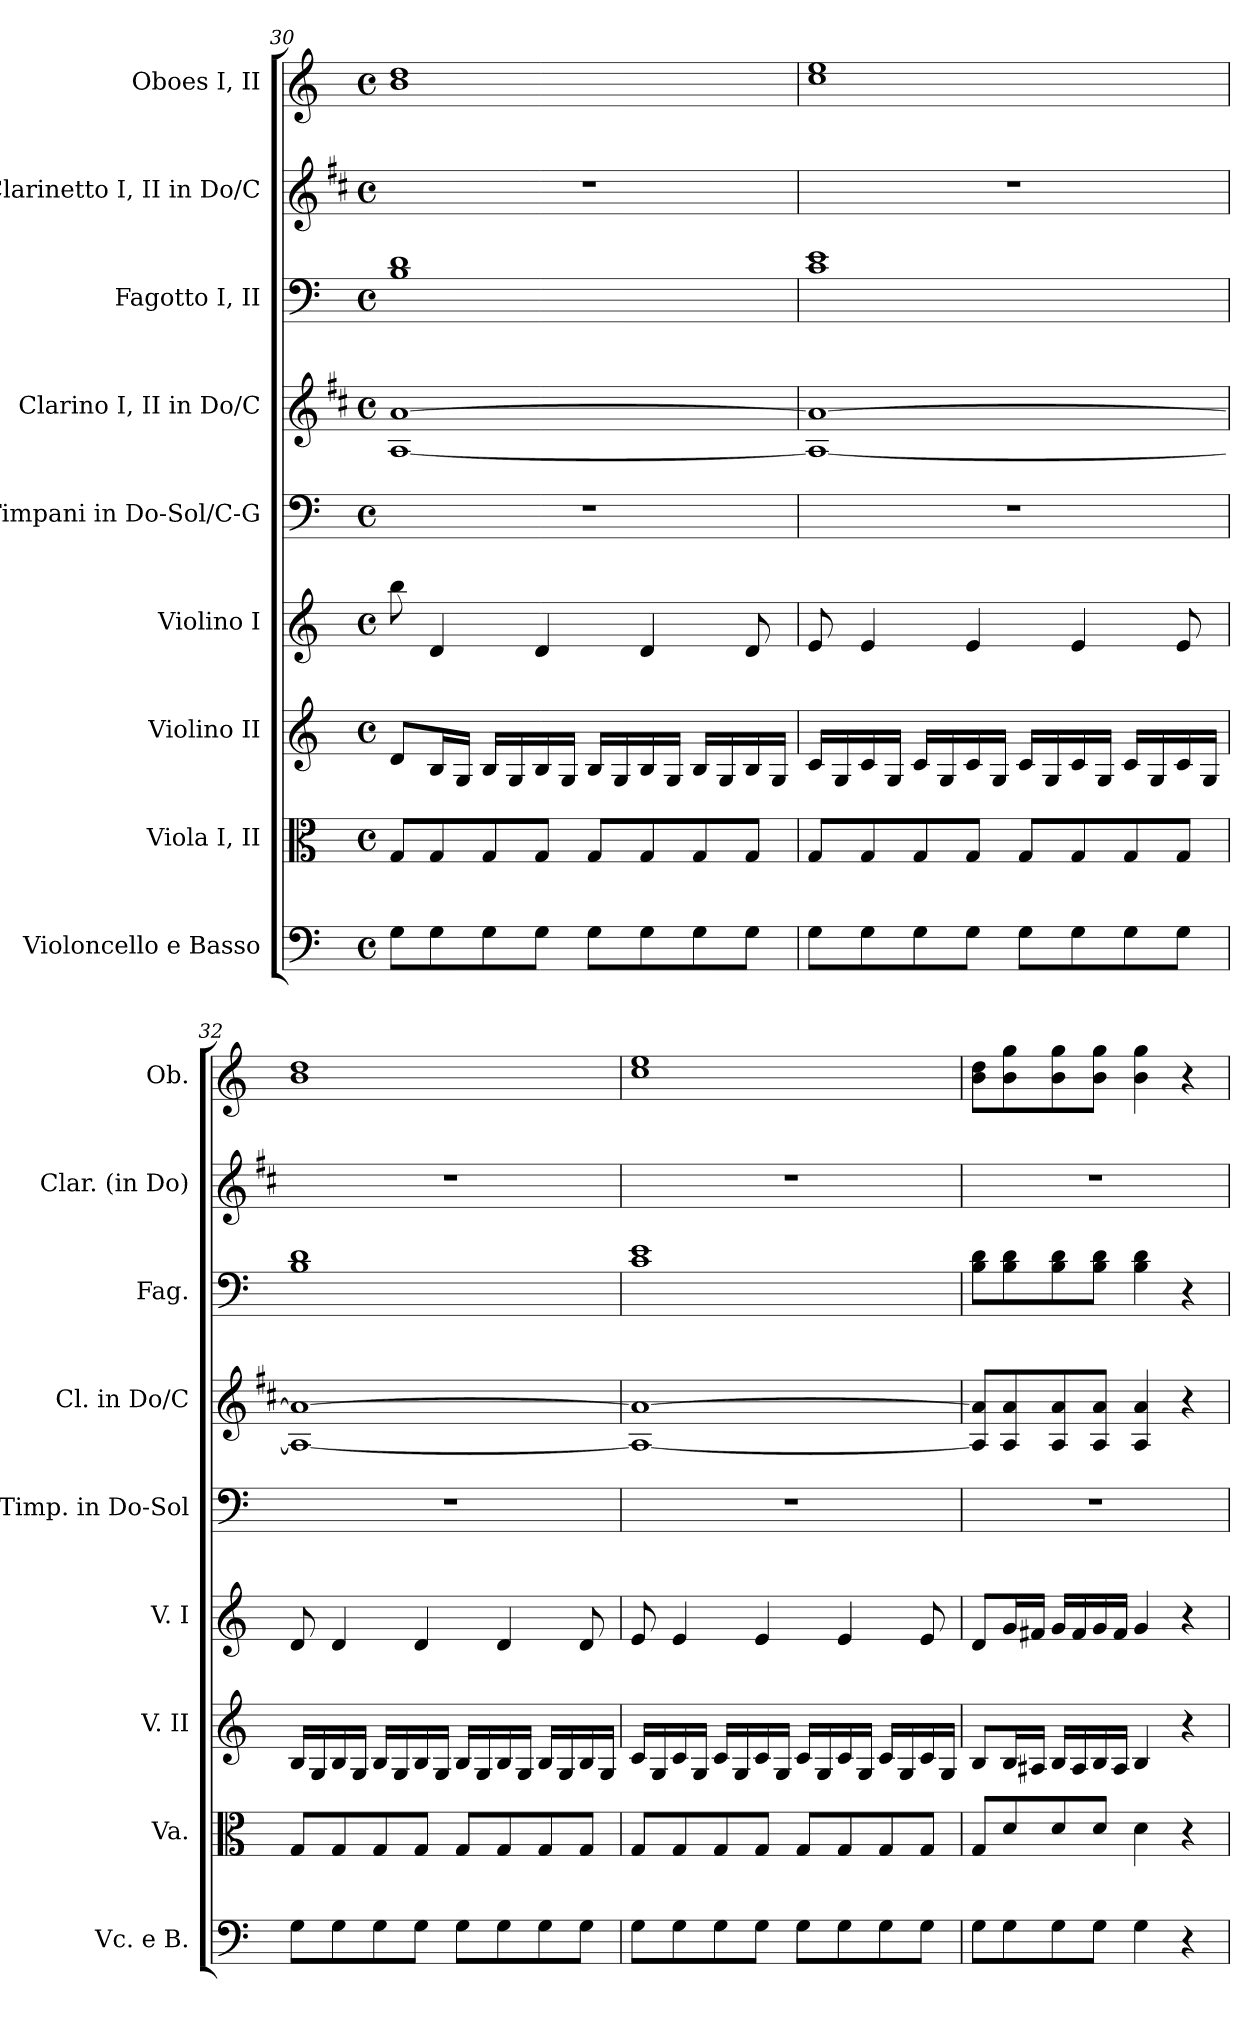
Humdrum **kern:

**kern	**kern	**kern	**kern	**kern	**kern	**kern	**kern	**kern
*part9	*part8	*part7	*part6	*part5	*part4	*part3	*part2	*part1
*staff9	*staff8	*staff7	*staff6	*staff5	*staff4	*staff3	*staff2	*staff1
*I"Violoncello e Basso	*I"Viola I, II	*I"Violino II	*I"Violino I	*I"Timpani in Do-Sol/C-G	*I"Clarino I, II in Do/C	*I"Fagotto I, II	*I"Clarinetto I, II in Do/C	*I"Oboes I, II
*I'Vc. e B.	*I'Va.	*I'V. II	*I'V. I	*I'Timp. in Do-Sol	*I'Cl. in Do/C	*I'Fag.	*I'Clar. (in Do)	*I'Ob.
*clefF4	*clefC3	*clefG2	*clefG2	*clefF4	*clefG2	*clefF4	*clefG2	*clefG2
*	*	*	*	*	*ITrd1c2	*	*ITrd1c2	*
*k[]	*k[]	*k[]	*k[]	*k[]	*k[]	*k[]	*k[]	*k[]
*M4/4	*M4/4	*M4/4	*M4/4	*M4/4	*M4/4	*M4/4	*M4/4	*M4/4
*met(c)	*met(c)	*met(c)	*met(c)	*met(c)	*met(c)	*met(c)	*met(c)	*met(c)
=30	=30	=30	=30	=30	=30	=30	=30	=30
8Gi\L	8Gi/L	8di/L	8bbi\	1r	[1Gi [1gi	1Bi 1di	1r	1bi 1ddi
8Gi\	8Gi/	16Bi/L	4di/	.	.	.	.	.
.	.	16Gi/JJ	.	.	.	.	.	.
8Gi\	8Gi/	16Bi/LL	.	.	.	.	.	.
.	.	16Gi/	.	.	.	.	.	.
8Gi\J	8Gi/J	16Bi/	4di/	.	.	.	.	.
.	.	16Gi/JJ	.	.	.	.	.	.
8Gi\L	8Gi/L	16Bi/LL	.	.	.	.	.	.
.	.	16Gi/	.	.	.	.	.	.
8Gi\	8Gi/	16Bi/	4di/	.	.	.	.	.
.	.	16Gi/JJ	.	.	.	.	.	.
8Gi\	8Gi/	16Bi/LL	.	.	.	.	.	.
.	.	16Gi/	.	.	.	.	.	.
8Gi\J	8Gi/J	16Bi/	8di/	.	.	.	.	.
.	.	16Gi/JJ	.	.	.	.	.	.
=31	=31	=31	=31	=31	=31	=31	=31	=31
8Gi\L	8Gi/L	16c/LL	8e/	1r	1Gi_ 1gi_	1c 1e	1r	1cc 1ee
.	.	16Gi/	.	.	.	.	.	.
8Gi\	8Gi/	16c/	4e/	.	.	.	.	.
.	.	16Gi/JJ	.	.	.	.	.	.
8Gi\	8Gi/	16c/LL	.	.	.	.	.	.
.	.	16Gi/	.	.	.	.	.	.
8Gi\J	8Gi/J	16c/	4e/	.	.	.	.	.
.	.	16Gi/JJ	.	.	.	.	.	.
8Gi\L	8Gi/L	16c/LL	.	.	.	.	.	.
.	.	16Gi/	.	.	.	.	.	.
8Gi\	8Gi/	16c/	4e/	.	.	.	.	.
.	.	16Gi/JJ	.	.	.	.	.	.
8Gi\	8Gi/	16c/LL	.	.	.	.	.	.
.	.	16Gi/	.	.	.	.	.	.
8Gi\J	8Gi/J	16c/	8e/	.	.	.	.	.
.	.	16Gi/JJ	.	.	.	.	.	.
=32	=32	=32	=32	=32	=32	=32	=32	=32
8Gi\L	8Gi/L	16Bi/LL	8di/	1r	1Gi_ 1gi_	1Bi 1di	1r	1bi 1ddi
.	.	16Gi/	.	.	.	.	.	.
8Gi\	8Gi/	16Bi/	4di/	.	.	.	.	.
.	.	16Gi/JJ	.	.	.	.	.	.
8Gi\	8Gi/	16Bi/LL	.	.	.	.	.	.
.	.	16Gi/	.	.	.	.	.	.
8Gi\J	8Gi/J	16Bi/	4di/	.	.	.	.	.
.	.	16Gi/JJ	.	.	.	.	.	.
8Gi\L	8Gi/L	16Bi/LL	.	.	.	.	.	.
.	.	16Gi/	.	.	.	.	.	.
8Gi\	8Gi/	16Bi/	4di/	.	.	.	.	.
.	.	16Gi/JJ	.	.	.	.	.	.
8Gi\	8Gi/	16Bi/LL	.	.	.	.	.	.
.	.	16Gi/	.	.	.	.	.	.
8Gi\J	8Gi/J	16Bi/	8di/	.	.	.	.	.
.	.	16Gi/JJ	.	.	.	.	.	.
=33	=33	=33	=33	=33	=33	=33	=33	=33
8Gi\L	8Gi/L	16c/LL	8e/	1r	1Gi_ 1gi_	1c 1e	1r	1cc 1ee
.	.	16Gi/	.	.	.	.	.	.
8Gi\	8Gi/	16c/	4e/	.	.	.	.	.
.	.	16Gi/JJ	.	.	.	.	.	.
8Gi\	8Gi/	16c/LL	.	.	.	.	.	.
.	.	16Gi/	.	.	.	.	.	.
8Gi\J	8Gi/J	16c/	4e/	.	.	.	.	.
.	.	16Gi/JJ	.	.	.	.	.	.
8Gi\L	8Gi/L	16c/LL	.	.	.	.	.	.
.	.	16Gi/	.	.	.	.	.	.
8Gi\	8Gi/	16c/	4e/	.	.	.	.	.
.	.	16Gi/JJ	.	.	.	.	.	.
8Gi\	8Gi/	16c/LL	.	.	.	.	.	.
.	.	16Gi/	.	.	.	.	.	.
8Gi\J	8Gi/J	16c/	8e/	.	.	.	.	.
.	.	16Gi/JJ	.	.	.	.	.	.
=34	=34	=34	=34	=34	=34	=34	=34	=34
8Gi\L	8G/L	8Bi/L	8di/L	1r	8Gi/] 8gi/]L	8Bi\ 8di\L	1r	8bi\ 8ddi\L
8Gi\	8d/	16Bi/L	16gi/L	.	8Gi/ 8gi/	8Bi\ 8di\	.	8bi\ 8ggi\
.	.	16A#X/JJ	16f#X/JJ	.	.	.	.	.
8Gi\	8d/	16Bi/LL	16gi/LL	.	8Gi/ 8gi/	8Bi\ 8di\	.	8bi\ 8ggi\
.	.	16A#/	16f#/	.	.	.	.	.
8Gi\J	8d/J	16Bi/	16gi/	.	8Gi/ 8gi/J	8Bi\ 8di\J	.	8bi\ 8ggi\J
.	.	16A#/JJ	16f#/JJ	.	.	.	.	.
4Gi\	4d\	4Bi/	4gi/	.	4Gi/ 4gi/	4Bi\ 4di\	.	4bi\ 4ggi\
4r	4r	4r	4r	.	4r	4r	.	4r
=	=	=	=	=	=	=	=	=
*-	*-	*-	*-	*-	*-	*-	*-	*-
